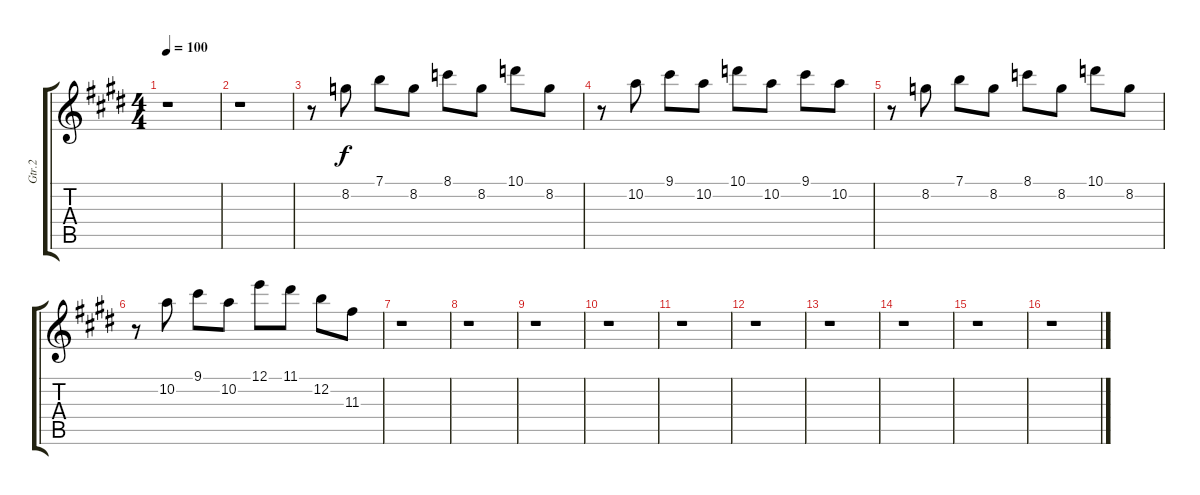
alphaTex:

\track ("Gtr.2" "Gtr.2") {instrument overdrivenguitar}
\staff {score tabs}
\tuning (E4 B3 G3 D3 A2 E2) {hide}
\ts (4 4)
\tempo 100
\clef g2
\ks e
r.1{dy f} |
r.1 |
r.8{instrument overdrivenguitar} 8.2.8 7.1.8 8.2.8 8.1.8 8.2.8 10.1.8 8.2.8 |
r.8 10.2.8 9.1.8 10.2.8 10.1.8 10.2.8 9.1.8 10.2.8 |
r.8 8.2.8 7.1.8 8.2.8 8.1.8 8.2.8 10.1.8 8.2.8 |
r.8 10.2.8 9.1.8 10.2.8 12.1.8 11.1.8 12.2.8 11.3.8 |
r.1 |
r.1 |
r.1 |
r.1 |
r.1 |
r.1 |
r.1 |
r.1 |
r.1 |
r.1
